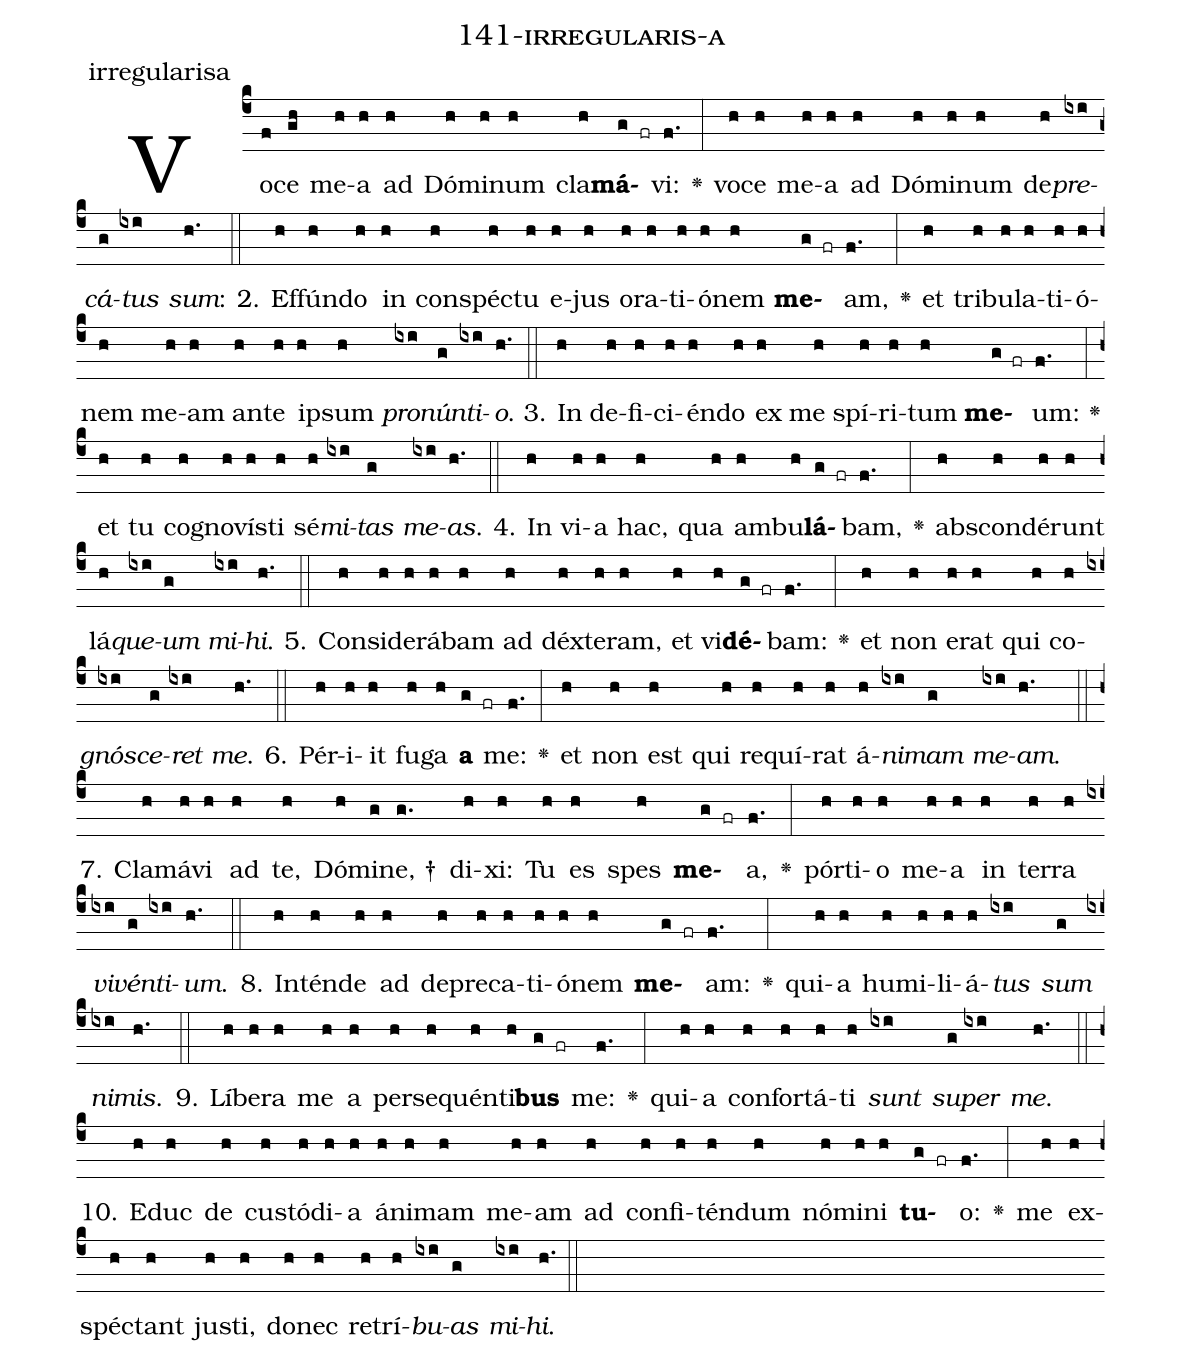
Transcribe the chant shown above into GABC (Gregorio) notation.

name: 141-irregularis-a;
annotation: irregularisa;
%%
(c4)Vo(f)ce(gh) me(h)a(h) ad(h) Dó(h)mi(h)num(h) cla(h)<b>má</b>(g fr)vi:(f.) <v>\greheightstar</v>(:) vo(h)ce(h) me(h)a(h) ad(h) Dó(h)mi(h)num(h) de(h)<i>pre</i>(ixi)<i>cá</i>(g)<i>tus</i>(ixi) <i>sum</i>:(h.) (::)
2. Ef(h)fún(h)do(h) in(h) con(h)spéc(h)tu(h) e(h)jus(h) o(h)ra(h)ti(h)ó(h)nem(h) <b>me</b>(g fr)am,(f.) <v>\greheightstar</v>(:) et(h) tri(h)bu(h)la(h)ti(h)ó(h)nem(h) me(h)am(h) an(h)te(h) ip(h)sum(h) <i>pro</i>(ixi)<i>nún</i>(g)<i>ti</i>(ixi)<i>o</i>.(h.) (::)
3. In(h) de(h)fi(h)ci(h)én(h)do(h) ex(h) me(h) spí(h)ri(h)tum(h) <b>me</b>(g fr)um:(f.) <v>\greheightstar</v>(:) et(h) tu(h) co(h)gno(h)vís(h)ti(h) sé(h)<i>mi</i>(ixi)<i>tas</i>(g) <i>me</i>(ixi)<i>as</i>.(h.) (::)
4. In(h) vi(h)a(h) hac,(h) qua(h) am(h)bu(h)<b>lá</b>(g fr)bam,(f.) <v>\greheightstar</v>(:) abs(h)con(h)dé(h)runt(h) lá(h)<i>que</i>(ixi)<i>um</i>(g) <i>mi</i>(ixi)<i>hi</i>.(h.) (::)
5. Con(h)si(h)de(h)rá(h)bam(h) ad(h) déx(h)te(h)ram,(h) et(h) vi(h)<b>dé</b>(g fr)bam:(f.) <v>\greheightstar</v>(:) et(h) non(h) e(h)rat(h) qui(h) co(h)<i>gnó</i>(ixi)<i>sce</i>(g)<i>ret</i>(ixi) <i>me</i>.(h.) (::)
6. Pér(h)i(h)it(h) fu(h)ga(h) <b>a</b>(g fr) me:(f.) <v>\greheightstar</v>(:) et(h) non(h) est(h) qui(h) re(h)quí(h)rat(h) á(h)<i>ni</i>(ixi)<i>mam</i>(g) <i>me</i>(ixi)<i>am</i>.(h.) (::)
7. Cla(h)má(h)vi(h) ad(h) te,(h) Dó(h)mi(g)ne, †(g.) di(h)xi:(h) Tu(h) es(h) spes(h) <b>me</b>(g fr)a,(f.) <v>\greheightstar</v>(:) pór(h)ti(h)o(h) me(h)a(h) in(h) ter(h)ra(h) <i>vi</i>(ixi)<i>vén</i>(g)<i>ti</i>(ixi)<i>um</i>.(h.) (::)
8. In(h)tén(h)de(h) ad(h) de(h)pre(h)ca(h)ti(h)ó(h)nem(h) <b>me</b>(g fr)am:(f.) <v>\greheightstar</v>(:) qui(h)a(h) hu(h)mi(h)li(h)á(h)<i>tus</i>(ixi) <i>sum</i>(g) <i>ni</i>(ixi)<i>mis</i>.(h.) (::)
9. Lí(h)be(h)ra(h) me(h) a(h) per(h)se(h)quén(h)ti(h)<b>bus</b>(g fr) me:(f.) <v>\greheightstar</v>(:) qui(h)a(h) con(h)for(h)tá(h)ti(h) <i>sunt</i>(ixi) <i>su</i>(g)<i>per</i>(ixi) <i>me</i>.(h.) (::)
10. E(h)duc(h) de(h) cus(h)tó(h)di(h)a(h) á(h)ni(h)mam(h) me(h)am(h) ad(h) con(h)fi(h)tén(h)dum(h) nó(h)mi(h)ni(h) <b>tu</b>(g fr)o:(f.) <v>\greheightstar</v>(:) me(h) ex(h)spéc(h)tant(h) jus(h)ti,(h) do(h)nec(h) re(h)trí(h)<i>bu</i>(ixi)<i>as</i>(g) <i>mi</i>(ixi)<i>hi</i>.(h.) (::)
